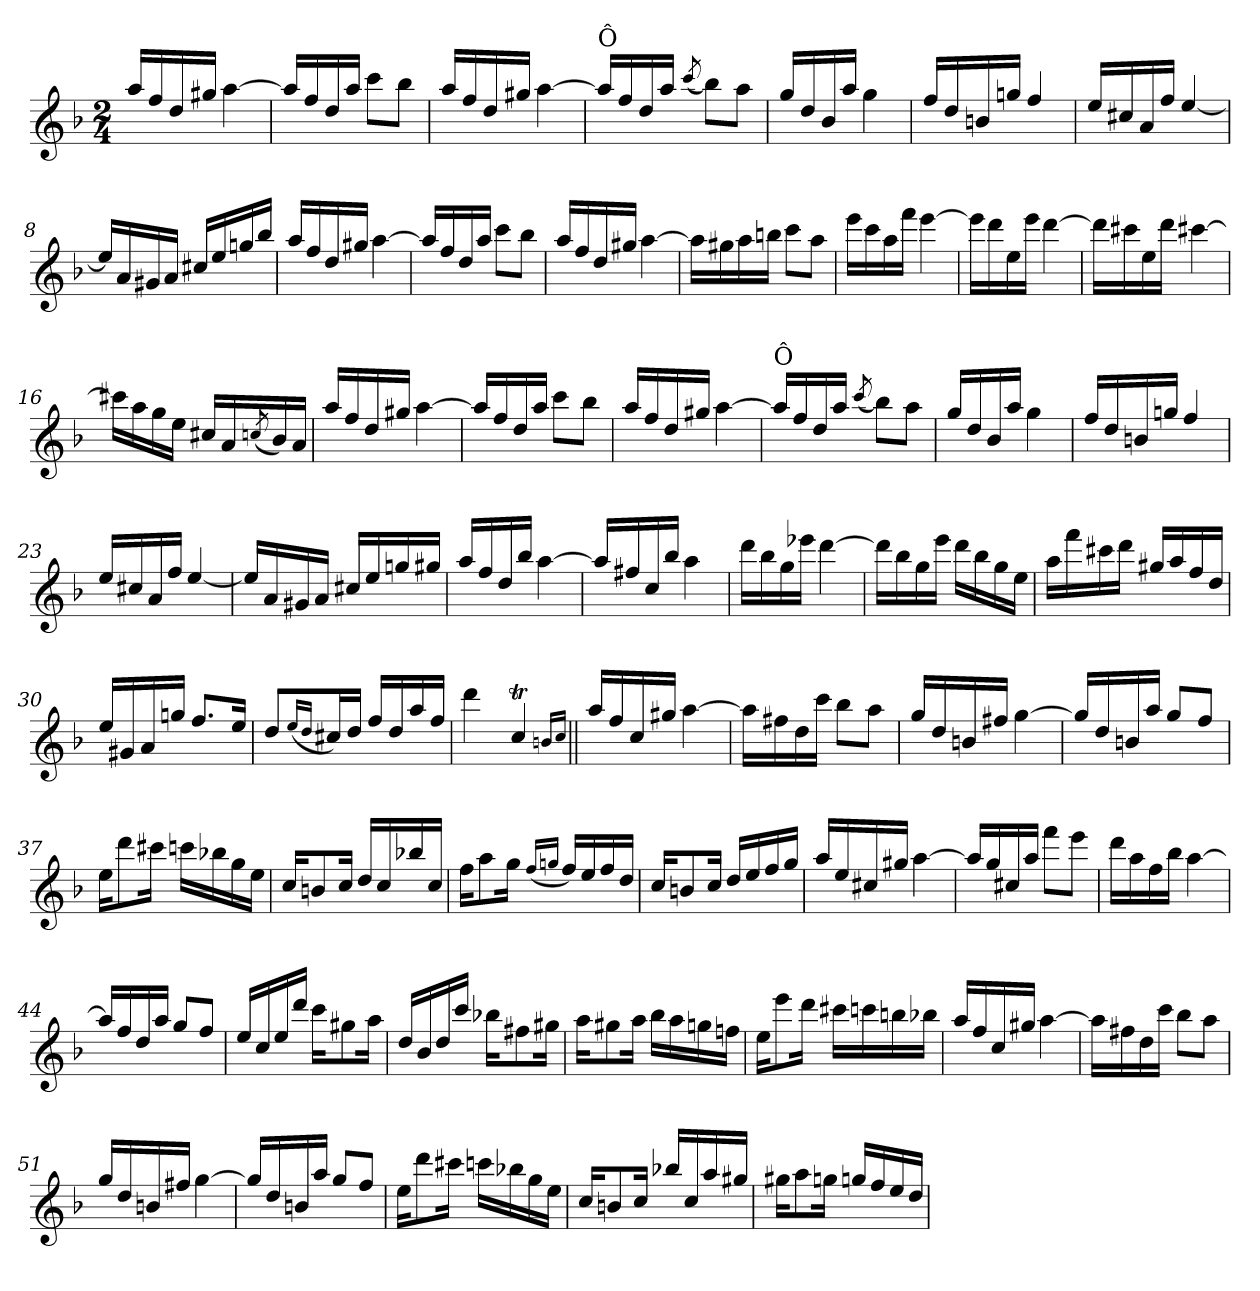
**kern
*part1
*staff1
*clefG2
*k[b-]
*F:
*M2/4
=1
16aa/LL
16ff/
16dd/
16gg#X/JJ
[4aa\
=2
16aa/LL]
16ff/
16dd/
16aa/JJ
8ccc\L
8bb-\J
=3
16aa/LL
16ff/
16dd/
16gg#X/JJ
[4aa\
=4
!LO:TX:a:t=Ô
16aa/LL]
16ff/
16dd/
16aa/JJ
(<8qccc/
8bb-\L)
8aa\J
=5
16gg/LL
16dd/
16b-/
16aa/JJ
4gg\
=6
16ff/LL
16dd/
16bn/
16ggn/JJ
4ff/
!!LO:LB:g=z
=7
16ee/LL
16cc#X/
16a/
16ff/JJ
[4ee/
=8
16ee/LL]
16a/
16g#X/
16a/JJ
16cc#X/LL
16ee/
16ggn/
16bb-/JJ
=9
16aa/LL
16ff/
16dd/
16gg#X/JJ
[4aa\
=10
16aa/LL]
16ff/
16dd/
16aa/JJ
8ccc\L
8bb-\J
=11
16aa/LL
16ff/
16dd/
16gg#X/JJ
[4aa\
=12
16aa\LL]
16gg#X\
16aa\
16bbn\JJ
8ccc\L
8aa\J
!!LO:LB:g=z
=13
16eee\LL
16ccc\
16aa\
16fff\JJ
[4eee\
=14
16eee\LL]
16ddd\
16ee\
16eee\JJ
[4ddd\
=15
16ddd\LL]
16ccc#X\
16ee\
16ddd\JJ
[4ccc#X\
=16
16ccc#X\LL]
16aa\
16gg\
16ee\JJ
16cc#X/LL
16a/
(<8qccn/
16b-/)
16a/JJ
=17
16aa/LL
16ff/
16dd/
16gg#X/JJ
[4aa\
=18
16aa/LL]
16ff/
16dd/
16aa/JJ
8ccc\L
8bb-\J
!!LO:LB:g=z
=19
16aa/LL
16ff/
16dd/
16gg#X/JJ
[4aa\
=20
!LO:TX:a:t=Ô
16aa/LL]
16ff/
16dd/
16aa/JJ
(<8qccc/
8bb-\L)
8aa\J
=21
16gg/LL
16dd/
16b-/
16aa/JJ
4gg\
=22
16ff/LL
16dd/
16bn/
16ggn/JJ
4ff/
=23
16ee/LL
16cc#X/
16a/
16ff/JJ
[4ee/
=24
16ee/LL]
16a/
16g#X/
16a/JJ
16cc#X/LL
16ee/
16ggn/
16gg#X/JJ
!!LO:LB:g=z
=25
16aa/LL
16ff/
16dd/
16bb-/JJ
[4aa\
=26
16aa/LL]
16ff#X/
16cc/
16bb-/JJ
4aa\
=27
16ddd\LL
16bb-\
16gg\
16eee-X\JJ
[4ddd\
=28
16ddd\LL]
16bb-\
16gg\
16eee\JJ
16ddd\LL
16bb-\
16gg\
16ee\JJ
=29
16aa\LL
16fff\
16ccc#X\
16ddd\JJ
16gg#X/LL
16aa/
16ff/
16dd/JJ
=30
16ee/LL
16g#X/
16a/
16ggn/JJ
8.ff/L
16ee/Jk
!!LO:LB:g=z
=31
8dd/L
(<16qee/LL
16qdd/JJ
16cc#X/L)
16dd/JJ
16ff/LL
16dd/
16aa/
16ff/JJ
=32
4ddd\
4ccT/
16qbn/LL
16qccTTT/JJ
=33||
16aa/LL
16ff/
16cc/
16gg#X/JJ
[4aa\
=34
16aa\LL]
16ff#X\
16dd\
16ccc\JJ
8bb-\L
8aa\J
=35
16gg/LL
16dd/
16bn/
16ff#X/JJ
[4gg\
=36
16gg/LL]
16dd/
16bn/
16aa/JJ
8gg/L
8ff/J
!!LO:LB:g=z
=37
16ee\KL
8ddd\
16ccc#X\Jk
16cccn\LL
16bb-X\
16gg\
16ee\JJ
=38
16cc/KL
8bn/
16cc/Jk
16dd/LL
16cc/
16bb-X/
16cc/JJ
=39
16ff\KL
8aa\
16gg\Jk
(<16qff/LL
16qggn/JJ
16ff/LL)
16ee/
16ff/
16dd/JJ
=40
16cc/KL
8bn/
16cc/Jk
16dd/LL
16ee/
16ff/
16gg/JJ
=41
16aa/LL
16ee/
16cc#X/
16gg#X/JJ
[4aa\
=42
16aa/LL]
16gg/
16cc#X/
16aa/JJ
8fff\L
8eee\J
!!LO:LB:g=z
=43
16ddd\LL
16aa\
16ff\
16bb-\JJ
[4aa\
=44
16aa/LL]
16ff/
16dd/
16aa/JJ
8gg/L
8ff/J
=45
16ee/LL
16cc/
16ee/
16ddd/JJ
16ccc\KL
8gg#X\
16aa\Jk
=46
16dd/LL
16b-/
16dd/
16ccc/JJ
16bb-X\KL
8ff#X\
16gg#X\Jk
=47
16aa\KL
8gg#X\
16aa\Jk
16bb-\LL
16aa\
16ggn\
16ffn\JJ
=48
16ee\KL
8eee\
16ddd\Jk
16ccc#X\LL
16cccn\
16bbn\
16bb-X\JJ
!!LO:LB:g=z
=49
16aa/LL
16ff/
16cc/
16gg#X/JJ
[4aa\
=50
16aa\LL]
16ff#X\
16dd\
16ccc\JJ
8bb-\L
8aa\J
=51
16gg/LL
16dd/
16bn/
16ff#X/JJ
[4gg\
=52
16gg/LL]
16dd/
16bn/
16aa/JJ
8gg/L
8ff/J
=53
16ee\KL
8ddd\
16ccc#X\Jk
16cccn\LL
16bb-X\
16gg\
16ee\JJ
=54
16cc/KL
8bn/
16cc/Jk
16bb-X/LL
16cc/
16aa/
16gg#X/JJ
!!LO:LB:g=z
=55
16gg#X\KL
8aa\
16ggn\Jk
16ggn/LL
16ff/
16ee/
16dd/JJ
=
*-
